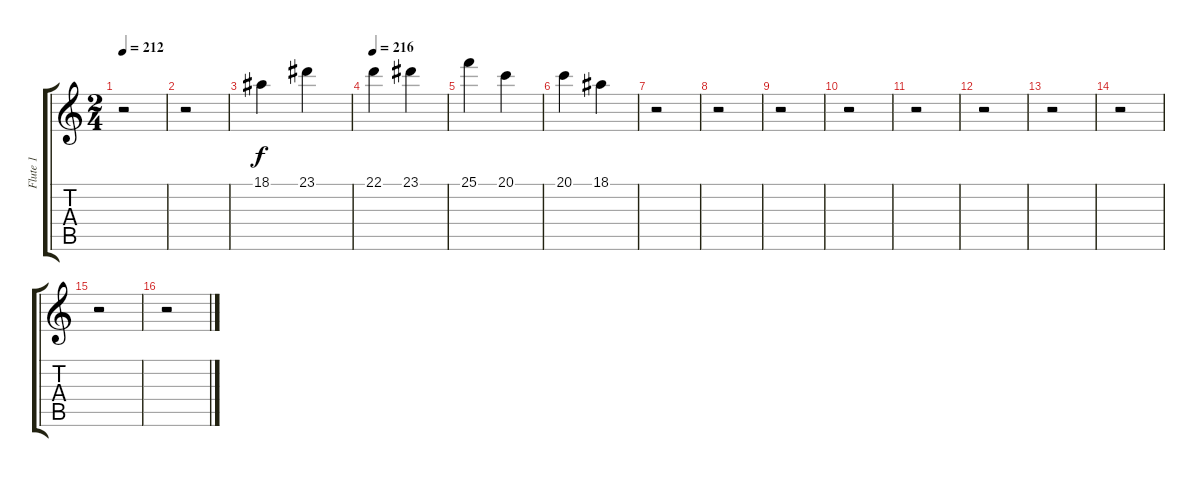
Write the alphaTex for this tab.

\track ("Flute 1" "Flute 1") {instrument flute}
\staff {score tabs}
\tuning (E4 B3 G3 D3 A2 E2) {hide}
\ts (2 4)
\tempo 212
\clef g2
\ks c
r.2{dy fff} |
r.2 |
18.1.4{dy f} 23.1.4 |
\tempo 216
22.1.4 23.1.4 |
25.1.4 20.1.4 |
20.1.4 18.1.4 |
r.2 |
r.2 |
r.2 |
r.2 |
r.2 |
r.2 |
r.2 |
r.2 |
r.2 |
r.2
